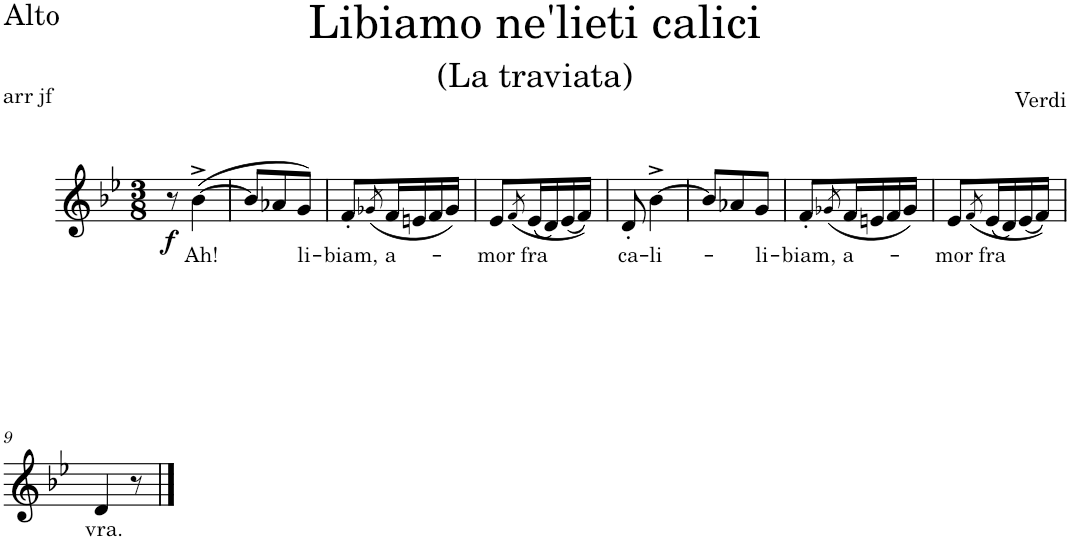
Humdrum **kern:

**kern	**text	**dynam
*part1	*part1	*part1
*staff1	*staff1	*staff1
*I"Alto	*	*
*I'A.	*	*
*clefG2	*	*
*k[b-e-]	*	*
*M3/8	*	*
=1	=1	=1
!	!	!LO:DY:b
8r	.	f
!	!LO:LY:b	!
([4b-^\	Ah!	.
=2	=2	=2
8b-/L]	.	.
8a-X/	.	.
!	!LO:LY:b	!
8g/J)	li-	.
=3	=3	=3
!	!LO:LY:b	!
8f'/L	-biam,	.
(8qg-X/	.	.
!	!LO:LY:b	!
16f/L	a-	.
16en/	.	.
16f/	.	.
16g-/JJ)	.	.
=4	=4	=4
!	!LO:LY:b	!
8e-/L	-mor	.
(8qf/	.	.
!	!LO:LY:b	!
(16e-/L	fra	.
16d/)	.	.
(16e-/	.	.
16f/JJ))	.	.
=5	=5	=5
!	!LO:LY:b	!
8d'/	ca-	.
!	!LO:LY:b	!
[4b-^\	-li-	.
=6	=6	=6
8b-/L]	.	.
8a-X/	.	.
!	!LO:LY:b	!
8g/J	li-	.
=7	=7	=7
!	!LO:LY:b	!
8f'/L	-biam,	.
(8qg-X/	.	.
!	!LO:LY:b	!
16f/L	a-	.
16en/	.	.
16f/	.	.
16g-/JJ)	.	.
=8	=8	=8
!	!LO:LY:b	!
8e-/L	-mor	.
(8qf/	.	.
!	!LO:LY:b	!
(16e-/L	fra	.
16d/)	.	.
(16e-/	.	.
16f/JJ))	.	.
!!LO:LB:g=z
=9	=9	=9
!	!LO:LY:b	!
4d/	-vra.	.
8r	.	.
==	==	==
*-	*-	*-
